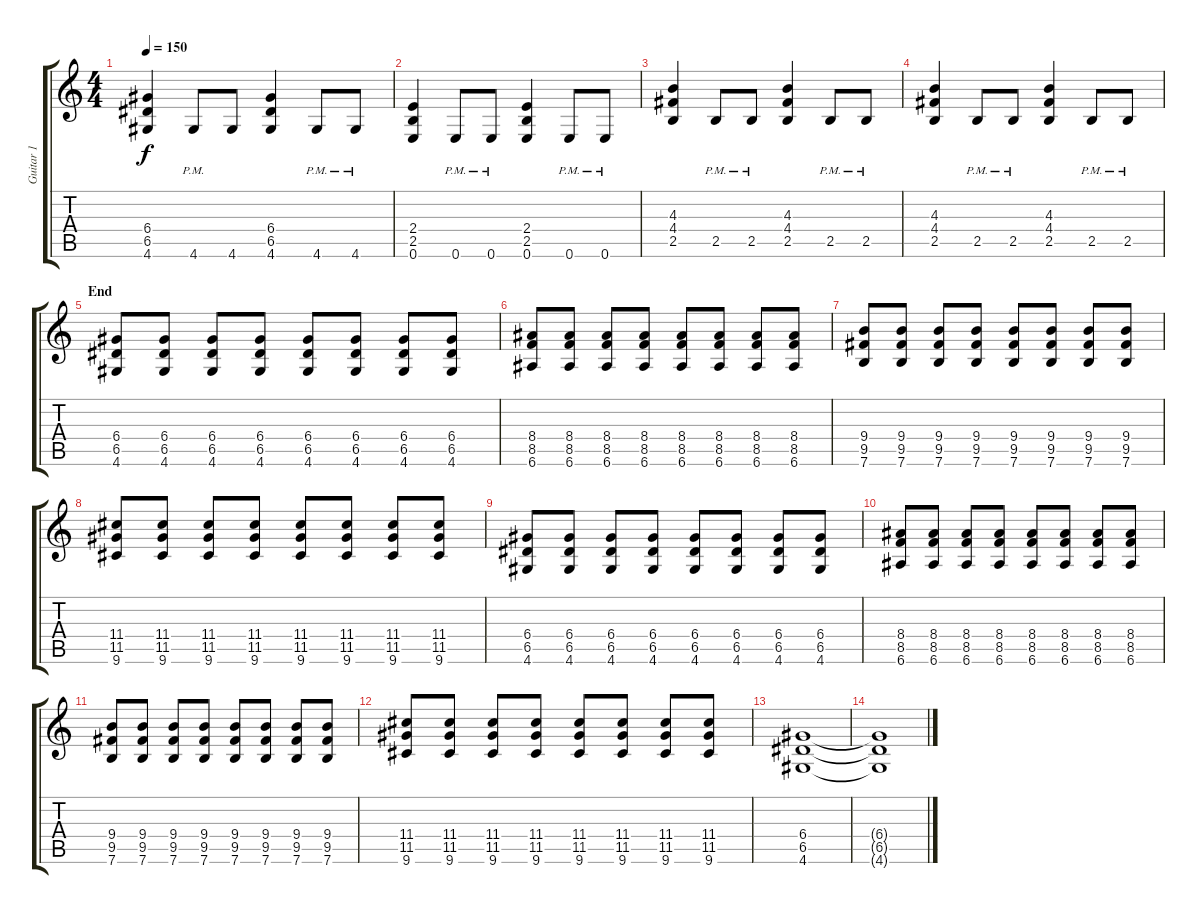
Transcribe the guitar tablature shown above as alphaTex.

\track ("Guitar 1" "Guitar 1") {instrument distortionguitar}
\staff {score tabs}
\tuning (E4 B3 G3 D3 A2 E2) {hide}
\ts (4 4)
\tempo 150
\clef g2
\ks c
(6.4 6.5 4.6).4{dy f} 4.6{pm}.8 4.6.8 (6.4 6.5 4.6).4 4.6{pm}.8 4.6{pm}.8 |
(2.4 2.5 0.6).4 0.6{pm}.8 0.6{pm}.8 (2.4 2.5 0.6).4 0.6{pm}.8 0.6{pm}.8 |
(4.3 4.4 2.5).4 2.5{pm}.8 2.5{pm}.8 (4.3 4.4 2.5).4 2.5{pm}.8 2.5{pm}.8 |
(4.3 4.4 2.5).4 2.5{pm}.8 2.5{pm}.8 (4.3 4.4 2.5).4 2.5{pm}.8 2.5{pm}.8 |
\section ("" "End")
(6.4 6.5 4.6).8 (6.4 6.5 4.6).8 (6.4 6.5 4.6).8 (6.4 6.5 4.6).8 (6.4 6.5 4.6).8 (6.4 6.5 4.6).8 (6.4 6.5 4.6).8 (6.4 6.5 4.6).8 |
(8.4 8.5 6.6).8 (8.4 8.5 6.6).8 (8.4 8.5 6.6).8 (8.4 8.5 6.6).8 (8.4 8.5 6.6).8 (8.4 8.5 6.6).8 (8.4 8.5 6.6).8 (8.4 8.5 6.6).8 |
(9.4 9.5 7.6).8 (9.4 9.5 7.6).8 (9.4 9.5 7.6).8 (9.4 9.5 7.6).8 (9.4 9.5 7.6).8 (9.4 9.5 7.6).8 (9.4 9.5 7.6).8 (9.4 9.5 7.6).8 |
(11.4 11.5 9.6).8 (11.4 11.5 9.6).8 (11.4 11.5 9.6).8 (11.4 11.5 9.6).8 (11.4 11.5 9.6).8 (11.4 11.5 9.6).8 (11.4 11.5 9.6).8 (11.4 11.5 9.6).8 |
(6.4 6.5 4.6).8 (6.4 6.5 4.6).8 (6.4 6.5 4.6).8 (6.4 6.5 4.6).8 (6.4 6.5 4.6).8 (6.4 6.5 4.6).8 (6.4 6.5 4.6).8 (6.4 6.5 4.6).8 |
(8.4 8.5 6.6).8 (8.4 8.5 6.6).8 (8.4 8.5 6.6).8 (8.4 8.5 6.6).8 (8.4 8.5 6.6).8 (8.4 8.5 6.6).8 (8.4 8.5 6.6).8 (8.4 8.5 6.6).8 |
(9.4 9.5 7.6).8 (9.4 9.5 7.6).8 (9.4 9.5 7.6).8 (9.4 9.5 7.6).8 (9.4 9.5 7.6).8 (9.4 9.5 7.6).8 (9.4 9.5 7.6).8 (9.4 9.5 7.6).8 |
(11.4 11.5 9.6).8 (11.4 11.5 9.6).8 (11.4 11.5 9.6).8 (11.4 11.5 9.6).8 (11.4 11.5 9.6).8 (11.4 11.5 9.6).8 (11.4 11.5 9.6).8 (11.4 11.5 9.6).8 |
(6.4 6.5 4.6).1 |
(6.4{t} 6.5{t} 4.6{t}).1
